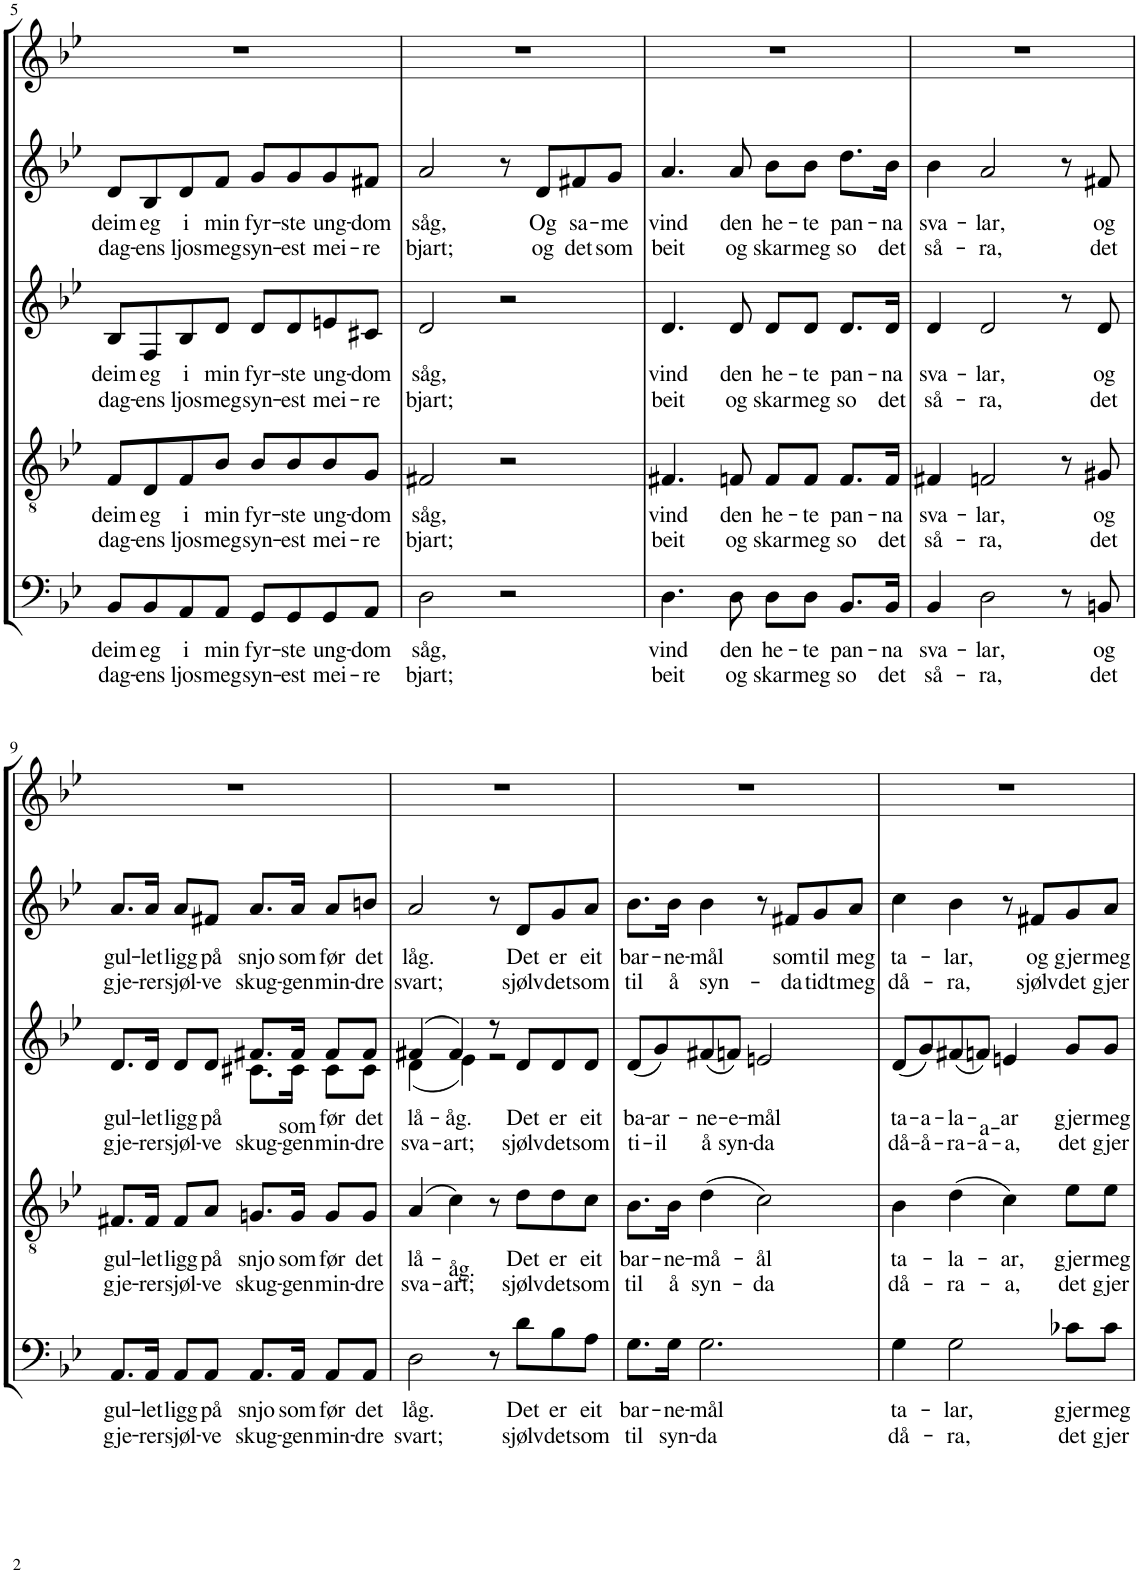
**kern	**text	**text	**kern	**text	**text	**kern	**text	**text	**kern	**text	**text	**kern
*part5	*part5	*part5	*part4	*part4	*part4	*part3	*part3	*part3	*part2	*part2	*part2	*part1
*staff5	*staff5	*staff5	*staff4	*staff4	*staff4	*staff3	*staff3	*staff3	*staff2	*staff2	*staff2	*staff1
*I"Bass	*	*	*I"Tenor	*	*	*I"Alt	*	*	*I"Sopran	*	*	*I"Sopran 1
!!LO:PB:g=z
*clefF4	*	*	*clefGv2	*	*	*clefG2	*	*	*clefG2	*	*	*clefG2
*	*	*	*	*	*	*ITrd4c7	*	*	*ITrd1c2	*	*	*ITrd1c2
*k[b-e-]	*	*	*k[b-e-]	*	*	*k[b-e-]	*	*	*k[b-e-]	*	*	*k[b-e-]
*M4/4	*	*	*M4/4	*	*	*M4/4	*	*	*M4/4	*	*	*M4/4
=5	=5	=5	=5	=5	=5	=5	=5	=5	=5	=5	=5	=5
!	!LO:LY:b	!LO:LY:b	!	!LO:LY:b	!LO:LY:b	!	!LO:LY:b	!LO:LY:b	!	!LO:LY:b	!LO:LY:b	!
8BB-/L	deim	dag-	8F/L	deim	dag-	8B-/L	deim	dag-	8d/L	deim	dag-	1r
!	!LO:LY:b	!LO:LY:b	!	!LO:LY:b	!LO:LY:b	!	!LO:LY:b	!LO:LY:b	!	!LO:LY:b	!LO:LY:b	!
8BB-/	eg	-ens	8D/	eg	-ens	8F/	eg	-ens	8B-/	eg	-ens	.
!	!LO:LY:b	!LO:LY:b	!	!LO:LY:b	!LO:LY:b	!	!LO:LY:b	!LO:LY:b	!	!LO:LY:b	!LO:LY:b	!
8AA/	i	ljos	8F/	i	ljos	8B-/	i	ljos	8d/	i	ljos	.
!	!LO:LY:b	!LO:LY:b	!	!LO:LY:b	!LO:LY:b	!	!LO:LY:b	!LO:LY:b	!	!LO:LY:b	!LO:LY:b	!
8AA/J	min	meg	8B-/J	min	meg	8d/J	min	meg	8f/J	min	meg	.
!	!LO:LY:b	!LO:LY:b	!	!LO:LY:b	!LO:LY:b	!	!LO:LY:b	!LO:LY:b	!	!LO:LY:b	!LO:LY:b	!
8GG/L	fyr-	syn-	8B-/L	fyr-	syn-	8d/L	fyr-	syn-	8g/L	fyr-	syn-	.
!	!LO:LY:b	!LO:LY:b	!	!LO:LY:b	!LO:LY:b	!	!LO:LY:b	!LO:LY:b	!	!LO:LY:b	!LO:LY:b	!
8GG/	-ste	-est	8B-/	-ste	-est	8d/	-ste	-est	8g/	-ste	-est	.
!	!LO:LY:b	!LO:LY:b	!	!LO:LY:b	!LO:LY:b	!	!LO:LY:b	!LO:LY:b	!	!LO:LY:b	!LO:LY:b	!
8GG/	ung-	mei-	8B-/	ung-	mei-	8en/	ung-	mei-	8g/	ung-	mei-	.
!	!LO:LY:b	!LO:LY:b	!	!LO:LY:b	!LO:LY:b	!	!LO:LY:b	!LO:LY:b	!	!LO:LY:b	!LO:LY:b	!
8AA/J	-dom	-re	8G/J	-dom	-re	8c#X/J	-dom	-re	8f#X/J	-dom	-re	.
=6	=6	=6	=6	=6	=6	=6	=6	=6	=6	=6	=6	=6
!	!LO:LY:b	!LO:LY:b	!	!LO:LY:b	!LO:LY:b	!	!LO:LY:b	!LO:LY:b	!	!LO:LY:b	!LO:LY:b	!
2D\	såg,	bjart;	2F#X/	såg,	bjart;	2d/	såg,	bjart;	2a/	såg,	bjart;	1r
2r	.	.	2r	.	.	2r	.	.	8r	.	.	.
!	!	!	!	!	!	!	!	!	!	!LO:LY:b	!LO:LY:b	!
.	.	.	.	.	.	.	.	.	8d/L	Og	og	.
!	!	!	!	!	!	!	!	!	!	!LO:LY:b	!LO:LY:b	!
.	.	.	.	.	.	.	.	.	8f#X/	sa-	det	.
!	!	!	!	!	!	!	!	!	!	!LO:LY:b	!LO:LY:b	!
.	.	.	.	.	.	.	.	.	8g/J	-me	som	.
=7	=7	=7	=7	=7	=7	=7	=7	=7	=7	=7	=7	=7
!	!LO:LY:b	!LO:LY:b	!	!LO:LY:b	!LO:LY:b	!	!LO:LY:b	!LO:LY:b	!	!LO:LY:b	!LO:LY:b	!
4.D\	vind	beit	4.F#X/	vind	beit	4.d/	vind	beit	4.a/	vind	beit	1r
!	!LO:LY:b	!LO:LY:b	!	!LO:LY:b	!LO:LY:b	!	!LO:LY:b	!LO:LY:b	!	!LO:LY:b	!LO:LY:b	!
8D\	den	og	8Fn/	den	og	8d/	den	og	8a/	den	og	.
!	!LO:LY:b	!LO:LY:b	!	!LO:LY:b	!LO:LY:b	!	!LO:LY:b	!LO:LY:b	!	!LO:LY:b	!LO:LY:b	!
8D\L	he-	skar	8F/L	he-	skar	8d/L	he-	skar	8b-\L	he-	skar	.
!	!LO:LY:b	!LO:LY:b	!	!LO:LY:b	!LO:LY:b	!	!LO:LY:b	!LO:LY:b	!	!LO:LY:b	!LO:LY:b	!
8D\J	-te	meg	8F/J	-te	meg	8d/J	-te	meg	8b-\J	-te	meg	.
!	!LO:LY:b	!LO:LY:b	!	!LO:LY:b	!LO:LY:b	!	!LO:LY:b	!LO:LY:b	!	!LO:LY:b	!LO:LY:b	!
8.BB-/L	pan-	so	8.F/L	pan-	so	8.d/L	pan-	so	8.dd\L	pan-	so	.
!	!LO:LY:b	!LO:LY:b	!	!LO:LY:b	!LO:LY:b	!	!LO:LY:b	!LO:LY:b	!	!LO:LY:b	!LO:LY:b	!
16BB-/Jk	-na	det	16F/Jk	-na	det	16d/Jk	-na	det	16b-\Jk	-na	det	.
=8	=8	=8	=8	=8	=8	=8	=8	=8	=8	=8	=8	=8
!	!LO:LY:b	!LO:LY:b	!	!LO:LY:b	!LO:LY:b	!	!LO:LY:b	!LO:LY:b	!	!LO:LY:b	!LO:LY:b	!
4BB-/	sva-	så-	4F#X/	sva-	så-	4d/	sva-	så-	4b-\	sva-	så-	1r
!	!LO:LY:b	!LO:LY:b	!	!LO:LY:b	!LO:LY:b	!	!LO:LY:b	!LO:LY:b	!	!LO:LY:b	!LO:LY:b	!
2D\	-lar,	-ra,	2Fn/	-lar,	-ra,	2d/	-lar,	-ra,	2a/	-lar,	-ra,	.
8r	.	.	8r	.	.	8r	.	.	8r	.	.	.
!	!LO:LY:b	!LO:LY:b	!	!LO:LY:b	!LO:LY:b	!	!LO:LY:b	!LO:LY:b	!	!LO:LY:b	!LO:LY:b	!
8BBn/	og	det	8G#X/	og	det	8d/	og	det	8f#X/	og	det	.
!!LO:LB:g=z
=9	=9	=9	=9	=9	=9	=9	=9	=9	=9	=9	=9	=9
!	!LO:LY:b	!LO:LY:b	!	!LO:LY:b	!LO:LY:b	!	!LO:LY:b	!LO:LY:b	!	!LO:LY:b	!LO:LY:b	!
*	*	*	*	*	*	*^	*	*	*	*	*	*
8.AA/L	gul-	gje-	8.F#X/L	gul-	gje-	8.d/L	2ryy	gul-	gje-	8.a/L	gul-	gje-	1r
!	!LO:LY:b	!LO:LY:b	!	!LO:LY:b	!LO:LY:b	!	!	!LO:LY:b	!LO:LY:b	!	!LO:LY:b	!LO:LY:b	!
16AA/Jk	-let	-rer	16F#/Jk	-let	-rer	16d/Jk	.	-let	-rer	16a/Jk	-let	-rer	.
!	!LO:LY:b	!LO:LY:b	!	!LO:LY:b	!LO:LY:b	!	!	!LO:LY:b	!LO:LY:b	!	!LO:LY:b	!LO:LY:b	!
8AA/L	ligg	sjøl-	8F#/L	ligg	sjøl-	8d/L	.	ligg	sjøl-	8a/L	ligg	sjøl-	.
!	!LO:LY:b	!LO:LY:b	!	!LO:LY:b	!LO:LY:b	!	!	!LO:LY:b	!LO:LY:b	!	!LO:LY:b	!LO:LY:b	!
8AA/J	på	-ve	8A/J	på	-ve	8d/J	.	på	-ve	8f#X/J	på	-ve	.
!	!LO:LY:b	!LO:LY:b	!	!LO:LY:b	!LO:LY:b	!	!	!	!LO:LY:b	!	!LO:LY:b	!LO:LY:b	!
8.AA/L	snjo	skug-	8.Gn/L	snjo	skug-	8.f#X/L	8.c#X\L	.	skug-	8.a/L	snjo	skug-	.
!	!LO:LY:b	!LO:LY:b	!	!LO:LY:b	!LO:LY:b	!	!	!LO:LY:b	!LO:LY:b	!	!LO:LY:b	!LO:LY:b	!
16AA/Jk	som	-gen	16G/Jk	som	-gen	16f#/Jk	16c#\Jk	som	-gen	16a/Jk	som	-gen	.
!	!LO:LY:b	!LO:LY:b	!	!LO:LY:b	!LO:LY:b	!	!	!LO:LY:b	!LO:LY:b	!	!LO:LY:b	!LO:LY:b	!
8AA/L	før	min-	8G/L	før	min-	8f#/L	8c#\L	før	min-	8a/L	før	min-	.
!	!LO:LY:b	!LO:LY:b	!	!LO:LY:b	!LO:LY:b	!	!	!LO:LY:b	!LO:LY:b	!	!LO:LY:b	!LO:LY:b	!
8AA/J	det	-dre	8G/J	det	-dre	8f#/J	8c#\J	det	-dre	8bn/J	det	-dre	.
=10	=10	=10	=10	=10	=10	=10	=10	=10	=10	=10	=10	=10	=10
!	!LO:LY:b	!LO:LY:b	!	!LO:LY:b	!LO:LY:b	!	!	!LO:LY:b	!LO:LY:b	!	!LO:LY:b	!LO:LY:b	!
2D\	låg.	svart;	(4A/	lå-	sva-	(4f#X/	(4d\	lå-	sva-	2a/	låg.	svart;	1r
!	!	!	!	!LO:LY:b	!LO:LY:b	!	!	!LO:LY:b	!LO:LY:b	!	!	!	!
.	.	.	4c\)	-åg.	-art;	4f#/)	4e-\)	-åg.	-art;	.	.	.	.
8r	.	.	8r	.	.	8r	2r	.	.	8r	.	.	.
!	!LO:LY:b	!LO:LY:b	!	!LO:LY:b	!LO:LY:b	!	!	!LO:LY:b	!LO:LY:b	!	!LO:LY:b	!LO:LY:b	!
8d\L	Det	sjølv	8d\L	Det	sjølv	8d/L	.	Det	sjølv	8d/L	Det	sjølv	.
!	!LO:LY:b	!LO:LY:b	!	!LO:LY:b	!LO:LY:b	!	!	!LO:LY:b	!LO:LY:b	!	!LO:LY:b	!LO:LY:b	!
8B-\	er	det	8d\	er	det	8d/	.	er	det	8g/	er	det	.
!	!LO:LY:b	!LO:LY:b	!	!LO:LY:b	!LO:LY:b	!	!	!LO:LY:b	!LO:LY:b	!	!LO:LY:b	!LO:LY:b	!
8A\J	eit	som	8c\J	eit	som	8d/J	.	eit	som	8a/J	eit	som	.
*	*	*	*	*	*	*v	*v	*	*	*	*	*	*
=11	=11	=11	=11	=11	=11	=11	=11	=11	=11	=11	=11	=11
!	!LO:LY:b	!LO:LY:b	!	!LO:LY:b	!LO:LY:b	!	!LO:LY:b	!LO:LY:b	!	!LO:LY:b	!LO:LY:b	!
8.G\L	bar-	til	8.B-\L	bar-	til	(8d/L	ba-	ti-	8.b-\L	bar-	til	1r
!	!	!	!	!	!	!	!LO:LY:b	!LO:LY:b	!	!	!	!
.	.	.	.	.	.	8g/)	-ar-	-il	.	.	.	.
!	!LO:LY:b	!LO:LY:b	!	!LO:LY:b	!LO:LY:b	!	!	!	!	!LO:LY:b	!LO:LY:b	!
16G\Jk	-ne-	syn-	16B-\Jk	-ne-	å	.	.	.	16b-\Jk	-ne-	å	.
!	!LO:LY:b	!LO:LY:b	!	!LO:LY:b	!LO:LY:b	!	!LO:LY:b	!LO:LY:b	!	!LO:LY:b	!LO:LY:b	!
2.G\	-mål	-da	(4d\	-må-	syn-	(8f#X/	-ne-	å	4b-\	-mål	syn-	.
!	!	!	!	!	!	!	!LO:LY:b	!LO:LY:b	!	!	!	!
.	.	.	.	.	.	8fn/J)	-e-	syn-	.	.	.	.
!	!	!	!	!LO:LY:b	!LO:LY:b	!	!LO:LY:b	!LO:LY:b	!	!	!	!
.	.	.	2c\)	-ål	-da	2en/	-mål	-da	8r	.	.	.
!	!	!	!	!	!	!	!	!	!	!LO:LY:b	!LO:LY:b	!
.	.	.	.	.	.	.	.	.	8f#X/L	som	-da	.
!	!	!	!	!	!	!	!	!	!	!LO:LY:b	!LO:LY:b	!
.	.	.	.	.	.	.	.	.	8g/	til	tidt	.
!	!	!	!	!	!	!	!	!	!	!LO:LY:b	!LO:LY:b	!
.	.	.	.	.	.	.	.	.	8a/J	meg	meg	.
=12	=12	=12	=12	=12	=12	=12	=12	=12	=12	=12	=12	=12
!	!LO:LY:b	!LO:LY:b	!	!LO:LY:b	!LO:LY:b	!	!LO:LY:b	!LO:LY:b	!	!LO:LY:b	!LO:LY:b	!
4G\	ta-	då-	4B-\	ta-	då-	(8d/L	ta-	då-	4cc\	ta-	då-	1r
!	!	!	!	!	!	!	!LO:LY:b	!LO:LY:b	!	!	!	!
.	.	.	.	.	.	8g/)	-a-	-å-	.	.	.	.
!	!LO:LY:b	!LO:LY:b	!	!LO:LY:b	!LO:LY:b	!	!LO:LY:b	!LO:LY:b	!	!LO:LY:b	!LO:LY:b	!
2G\	-lar,	-ra,	(4d\	-la-	-ra-	(8f#X/	-la-	-ra-	4b-\	-lar,	-ra,	.
!	!	!	!	!	!	!	!LO:LY:b	!LO:LY:b	!	!	!	!
.	.	.	.	.	.	8fn/J)	-a-	-a-	.	.	.	.
!	!	!	!	!LO:LY:b	!LO:LY:b	!	!LO:LY:b	!LO:LY:b	!	!	!	!
.	.	.	4c\)	-ar,	-a,	4en/	-ar	-a,	8r	.	.	.
!	!	!	!	!	!	!	!	!	!	!LO:LY:b	!LO:LY:b	!
.	.	.	.	.	.	.	.	.	8f#X/L	og	sjølv	.
!	!LO:LY:b	!LO:LY:b	!	!LO:LY:b	!LO:LY:b	!	!LO:LY:b	!LO:LY:b	!	!LO:LY:b	!LO:LY:b	!
8c-X\L	gjer	det	8e-\L	gjer	det	8g/L	gjer	det	8g/	gjer	det	.
!	!LO:LY:b	!LO:LY:b	!	!LO:LY:b	!LO:LY:b	!	!LO:LY:b	!LO:LY:b	!	!LO:LY:b	!LO:LY:b	!
8c-\J	meg	gjer	8e-\J	meg	gjer	8g/J	meg	gjer	8a/J	meg	gjer	.
=	=	=	=	=	=	=	=	=	=	=	=	=
*-	*-	*-	*-	*-	*-	*-	*-	*-	*-	*-	*-	*-
